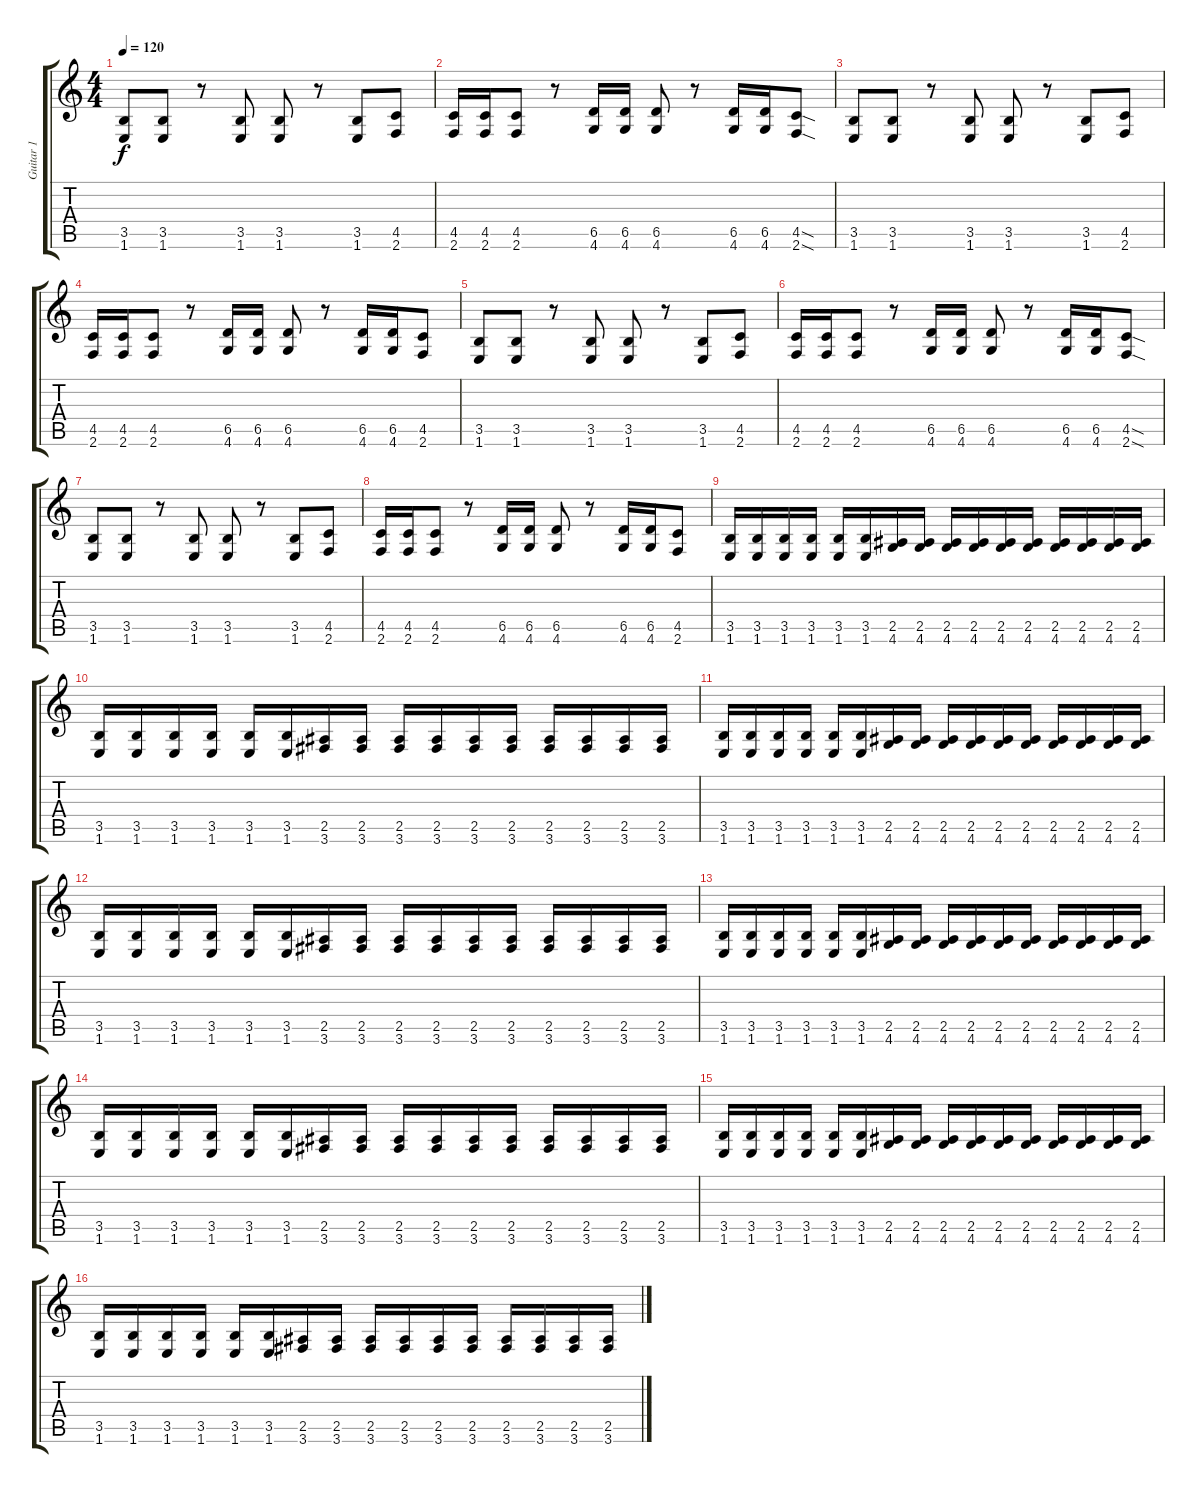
\track ("Guitar 1" "Guitar 1") {instrument overdrivenguitar}
\staff {score tabs}
\tuning (Eb4 Bb3 Gb3 Db3 Ab2 Eb2) {hide}
\ts (4 4)
\tempo 120
\clef g2
\ks c
(3.5 1.6).8{dy f} (3.5 1.6).8 r.8 (3.5 1.6).8 (3.5 1.6).8 r.8 (3.5 1.6).8 (4.5 2.6).8 |
(4.5 2.6).16 (4.5 2.6).16 (4.5 2.6).8 r.8 (6.5 4.6).16 (6.5 4.6).16 (6.5 4.6).8 r.8 (6.5 4.6).16 (6.5 4.6).16 (4.5{sod} 2.6{sod}).8 |
(3.5 1.6).8 (3.5 1.6).8 r.8 (3.5 1.6).8 (3.5 1.6).8 r.8 (3.5 1.6).8 (4.5 2.6).8 |
(4.5 2.6).16 (4.5 2.6).16 (4.5 2.6).8 r.8 (6.5 4.6).16 (6.5 4.6).16 (6.5 4.6).8 r.8 (6.5 4.6).16 (6.5 4.6).16 (4.5 2.6).8 |
(3.5 1.6).8 (3.5 1.6).8 r.8 (3.5 1.6).8 (3.5 1.6).8 r.8 (3.5 1.6).8 (4.5 2.6).8 |
(4.5 2.6).16 (4.5 2.6).16 (4.5 2.6).8 r.8 (6.5 4.6).16 (6.5 4.6).16 (6.5 4.6).8 r.8 (6.5 4.6).16 (6.5 4.6).16 (4.5{sod} 2.6{sod}).8 |
(3.5 1.6).8 (3.5 1.6).8 r.8 (3.5 1.6).8 (3.5 1.6).8 r.8 (3.5 1.6).8 (4.5 2.6).8 |
(4.5 2.6).16 (4.5 2.6).16 (4.5 2.6).8 r.8 (6.5 4.6).16 (6.5 4.6).16 (6.5 4.6).8 r.8 (6.5 4.6).16 (6.5 4.6).16 (4.5 2.6).8 |
(3.5 1.6).16 (3.5 1.6).16 (3.5 1.6).16 (3.5 1.6).16 (3.5 1.6).16 (3.5 1.6).16 (2.5 4.6).16 (2.5 4.6).16 (2.5 4.6).16 (2.5 4.6).16 (2.5 4.6).16 (2.5 4.6).16 (2.5 4.6).16 (2.5 4.6).16 (2.5 4.6).16 (2.5 4.6).16 |
(3.5 1.6).16 (3.5 1.6).16 (3.5 1.6).16 (3.5 1.6).16 (3.5 1.6).16 (3.5 1.6).16 (2.5 3.6).16 (2.5 3.6).16 (2.5 3.6).16 (2.5 3.6).16 (2.5 3.6).16 (2.5 3.6).16 (2.5 3.6).16 (2.5 3.6).16 (2.5 3.6).16 (2.5 3.6).16 |
(3.5 1.6).16 (3.5 1.6).16 (3.5 1.6).16 (3.5 1.6).16 (3.5 1.6).16 (3.5 1.6).16 (2.5 4.6).16 (2.5 4.6).16 (2.5 4.6).16 (2.5 4.6).16 (2.5 4.6).16 (2.5 4.6).16 (2.5 4.6).16 (2.5 4.6).16 (2.5 4.6).16 (2.5 4.6).16 |
(3.5 1.6).16 (3.5 1.6).16 (3.5 1.6).16 (3.5 1.6).16 (3.5 1.6).16 (3.5 1.6).16 (2.5 3.6).16 (2.5 3.6).16 (2.5 3.6).16 (2.5 3.6).16 (2.5 3.6).16 (2.5 3.6).16 (2.5 3.6).16 (2.5 3.6).16 (2.5 3.6).16 (2.5 3.6).16 |
(3.5 1.6).16 (3.5 1.6).16 (3.5 1.6).16 (3.5 1.6).16 (3.5 1.6).16 (3.5 1.6).16 (2.5 4.6).16 (2.5 4.6).16 (2.5 4.6).16 (2.5 4.6).16 (2.5 4.6).16 (2.5 4.6).16 (2.5 4.6).16 (2.5 4.6).16 (2.5 4.6).16 (2.5 4.6).16 |
(3.5 1.6).16 (3.5 1.6).16 (3.5 1.6).16 (3.5 1.6).16 (3.5 1.6).16 (3.5 1.6).16 (2.5 3.6).16 (2.5 3.6).16 (2.5 3.6).16 (2.5 3.6).16 (2.5 3.6).16 (2.5 3.6).16 (2.5 3.6).16 (2.5 3.6).16 (2.5 3.6).16 (2.5 3.6).16 |
(3.5 1.6).16 (3.5 1.6).16 (3.5 1.6).16 (3.5 1.6).16 (3.5 1.6).16 (3.5 1.6).16 (2.5 4.6).16 (2.5 4.6).16 (2.5 4.6).16 (2.5 4.6).16 (2.5 4.6).16 (2.5 4.6).16 (2.5 4.6).16 (2.5 4.6).16 (2.5 4.6).16 (2.5 4.6).16 |
(3.5 1.6).16 (3.5 1.6).16 (3.5 1.6).16 (3.5 1.6).16 (3.5 1.6).16 (3.5 1.6).16 (2.5 3.6).16 (2.5 3.6).16 (2.5 3.6).16 (2.5 3.6).16 (2.5 3.6).16 (2.5 3.6).16 (2.5 3.6).16 (2.5 3.6).16 (2.5 3.6).16 (2.5 3.6).16
